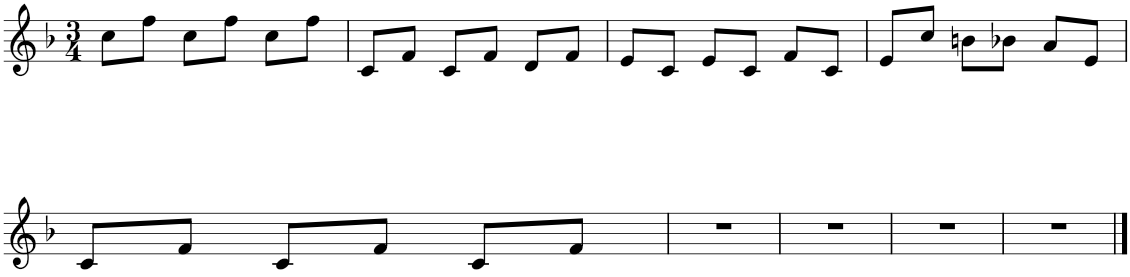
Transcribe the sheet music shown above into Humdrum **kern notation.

**kern
*part1
*staff1
*I"2ème Violon
*I'2ème V.
*clefG2
*k[b-]
*F:
*M3/4
=1
8cc\L
8ff\J
8cc\L
8ff\J
8cc\L
8ff\J
=2
8c/L
8f/J
8c/L
8f/J
8d/L
8f/J
=3
8e/L
8c/J
8e/L
8c/J
8f/L
8c/J
=4
8e/L
8cc/J
8bn\L
8b-X\J
8a/L
8e/J
!!LO:LB:g=z
=5
8c/L
8f/J
8c/L
8f/J
8c/L
8f/J
=6
2.r
=7
2.r
=8
2.r
=9
2.r
==
*-
